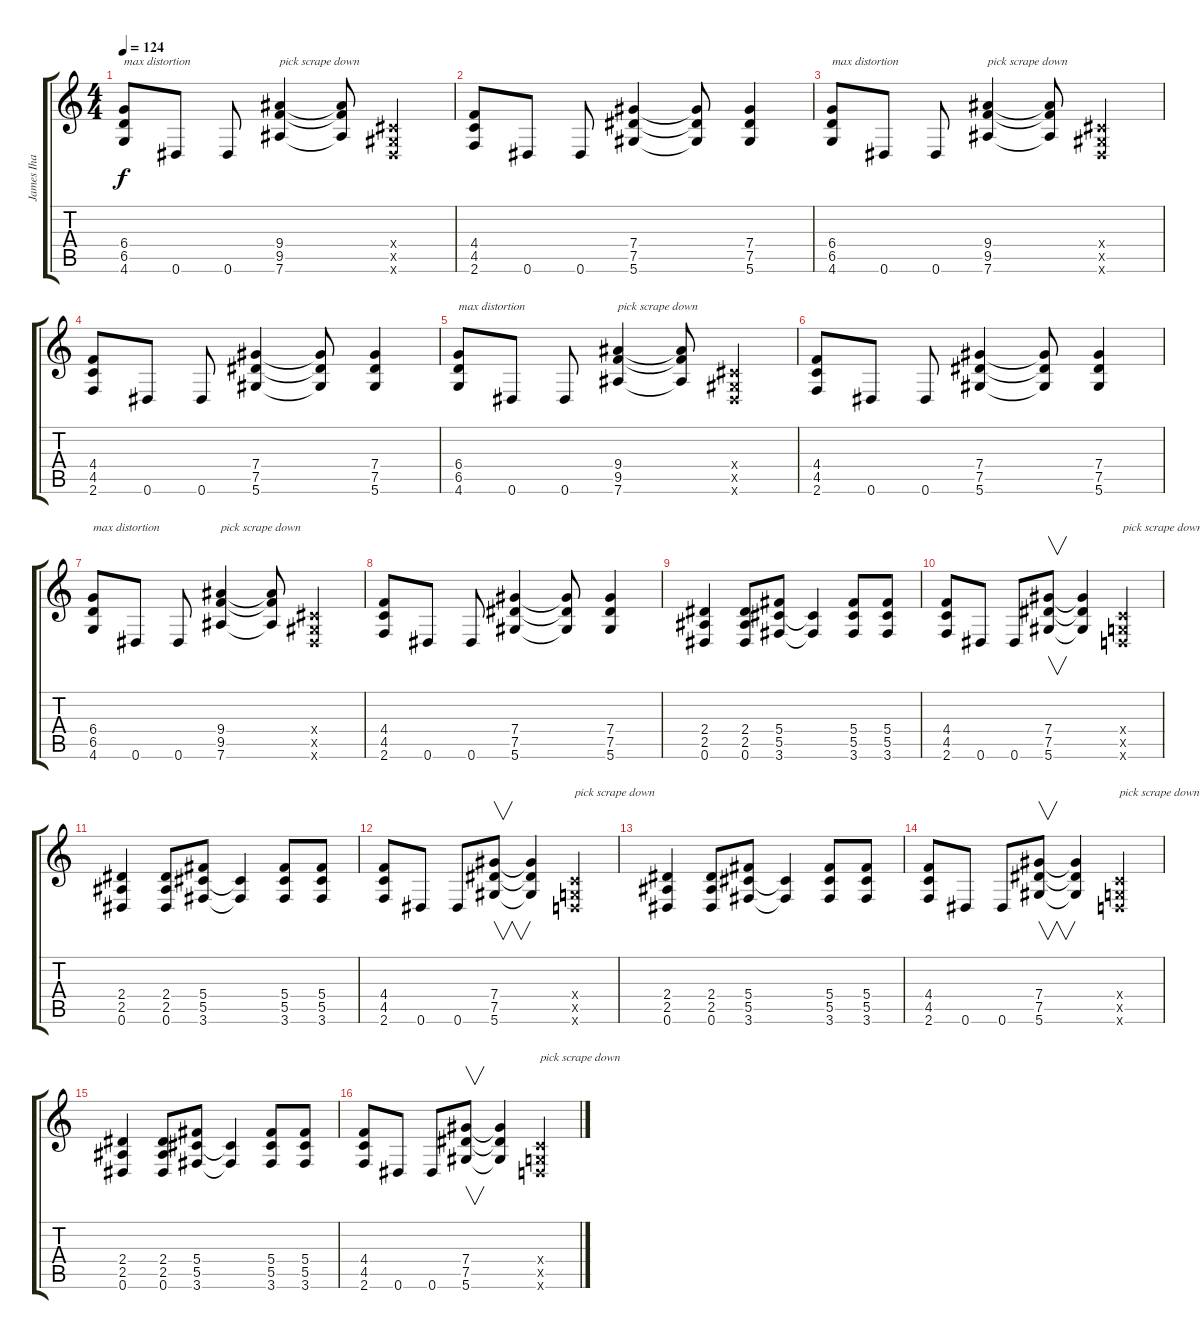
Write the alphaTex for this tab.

\track ("James Iha" "James Iha") {instrument electricguitarclean}
\staff {score tabs}
\tuning (Eb4 Bb3 Gb3 Db3 Ab2 Eb2) {hide}
\ts (4 4)
\tempo 124
\clef g2
\ks c
(6.4 6.5 4.6).8{txt "max distortion" dy f instrument overdrivenguitar} 0.6.8 0.6.8 (9.4 9.5 7.6).4{txt "pick scrape down"} (9.4{t} 9.5{t} 7.6{t}).8 (0.4{x} 0.5{x} 0.6{x}).4 |
(4.4 4.5 2.6).8{instrument overdrivenguitar} 0.6.8 0.6.8 (7.4 7.5 5.6).4 (7.4{t} 7.5{t} 5.6{t}).8 (7.4 7.5 5.6).4 |
(6.4 6.5 4.6).8{txt "max distortion" instrument overdrivenguitar} 0.6.8 0.6.8 (9.4 9.5 7.6).4{txt "pick scrape down"} (9.4{t} 9.5{t} 7.6{t}).8 (0.4{x} 0.5{x} 0.6{x}).4 |
(4.4 4.5 2.6).8{instrument overdrivenguitar} 0.6.8 0.6.8 (7.4 7.5 5.6).4 (7.4{t} 7.5{t} 5.6{t}).8 (7.4 7.5 5.6).4 |
(6.4 6.5 4.6).8{txt "max distortion" instrument overdrivenguitar} 0.6.8 0.6.8 (9.4 9.5 7.6).4{txt "pick scrape down"} (9.4{t} 9.5{t} 7.6{t}).8 (0.4{x} 0.5{x} 0.6{x}).4 |
(4.4 4.5 2.6).8{instrument overdrivenguitar} 0.6.8 0.6.8 (7.4 7.5 5.6).4 (7.4{t} 7.5{t} 5.6{t}).8 (7.4 7.5 5.6).4 |
(6.4 6.5 4.6).8{txt "max distortion" instrument overdrivenguitar} 0.6.8 0.6.8 (9.4 9.5 7.6).4{txt "pick scrape down"} (9.4{t} 9.5{t} 7.6{t}).8 (0.4{x} 0.5{x} 0.6{x}).4 |
(4.4 4.5 2.6).8{instrument overdrivenguitar} 0.6.8 0.6.8 (7.4 7.5 5.6).4 (7.4{t} 7.5{t} 5.6{t}).8 (7.4 7.5 5.6).4 |
(2.4 2.5 0.6).4{instrument overdrivenguitar} (2.4 2.5 0.6).8 (5.4 5.5 3.6).8 (5.5{t} 3.6{t}).4 (5.4 5.5 3.6).8 (5.4 5.5 3.6).8 |
(4.4 4.5 2.6).8{instrument overdrivenguitar} 0.6.8 0.6.8 (7.4 7.5 5.6).8{v} (7.4{t} 7.5{t} 5.6{t}).4 (-1.4{x} -1.5{x} -1.6{x}).4{txt "pick scrape down"} |
(2.4 2.5 0.6).4{instrument overdrivenguitar} (2.4 2.5 0.6).8 (5.4 5.5 3.6).8 (5.5{t} 3.6{t}).4 (5.4 5.5 3.6).8 (5.4 5.5 3.6).8 |
(4.4 4.5 2.6).8{instrument overdrivenguitar} 0.6.8 0.6.8 (7.4 7.5 5.6).8{v} (7.4{t} 7.5{t} 5.6{t}).4 (-1.4{x} -1.5{x} -1.6{x}).4{txt "pick scrape down"} |
(2.4 2.5 0.6).4 (2.4 2.5 0.6).8 (5.4 5.5 3.6).8 (5.5{t} 3.6{t}).4 (5.4 5.5 3.6).8 (5.4 5.5 3.6).8 |
(4.4 4.5 2.6).8 0.6.8 0.6.8 (7.4 7.5 5.6).8{v} (7.4{t} 7.5{t} 5.6{t}).4 (-1.4{x} -1.5{x} -1.6{x}).4{txt "pick scrape down"} |
(2.4 2.5 0.6).4 (2.4 2.5 0.6).8 (5.4 5.5 3.6).8 (5.5{t} 3.6{t}).4 (5.4 5.5 3.6).8 (5.4 5.5 3.6).8 |
(4.4 4.5 2.6).8 0.6.8 0.6.8 (7.4 7.5 5.6).8{v} (7.4{t} 7.5{t} 5.6{t}).4 (-1.4{x} -1.5{x} -1.6{x}).4{txt "pick scrape down"}
